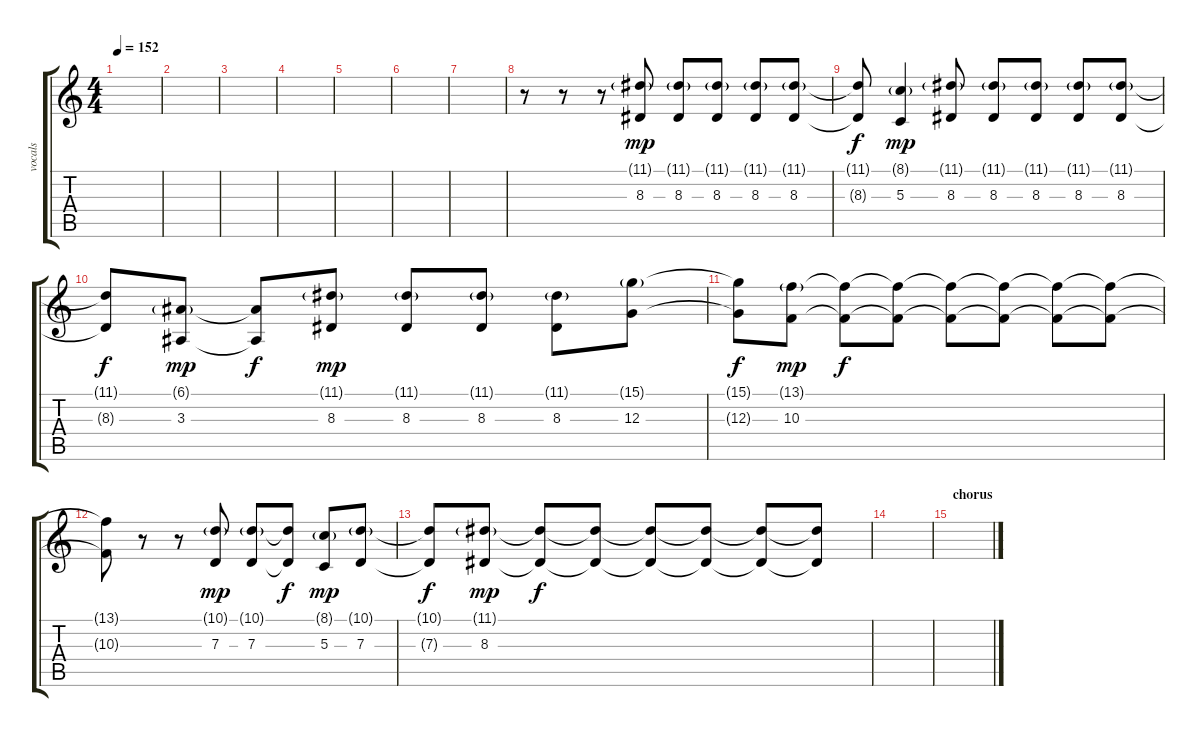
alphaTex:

\track ("vocals" "vocals") {instrument tenorsax}
\staff {score tabs}
\tuning (E4 B3 G3 D3 A2 D2) {hide}
\ts (4 4)
\tempo 152
\clef g2
\ks c
|
|
|
|
|
|
|
r.8 r.8 r.8 (11.1{g} 8.3).8{dy mp} (11.1{g} 8.3).8 (11.1{g} 8.3).8 (11.1{g} 8.3).8 (11.1{g} 8.3).8 |
(11.1{t} 8.3{t}).8{dy f} (8.1{g} 5.3).4{dy mp} (11.1{g} 8.3).8 (11.1{g} 8.3).8 (11.1{g} 8.3).8 (11.1{g} 8.3).8 (11.1{g} 8.3).8 |
(11.1{t} 8.3{t}).8{dy f} (6.1{g} 3.3).8{dy mp} (6.1{t} 3.3{t}).8{dy f} (11.1{g} 8.3).8{dy mp} (11.1{g} 8.3).8 (11.1{g} 8.3).8 (11.1{g} 8.3).8 (15.1{g} 12.3).8 |
(15.1{t} 12.3{t}).8{dy f} (13.1{g} 10.3).8{dy mp} (13.1{t} 10.3{t}).8{dy f} (13.1{t} 10.3{t}).8 (13.1{t} 10.3{t}).8 (13.1{t} 10.3{t}).8 (13.1{t} 10.3{t}).8 (13.1{t} 10.3{t}).8 |
(13.1{t} 10.3{t}).8 r.8 r.8 (10.1{g} 7.3).8{dy mp} (10.1{g} 7.3).8 (10.1{t} 7.3{t}).8{dy f} (8.1{g} 5.3).8{dy mp} (10.1{g} 7.3).8 |
(10.1{t} 7.3{t}).8{dy f} (11.1{g} 8.3).8{dy mp} (11.1{t} 8.3{t}).8{dy f} (11.1{t} 8.3{t}).8 (11.1{t} 8.3{t}).8 (11.1{t} 8.3{t}).8 (11.1{t} 8.3{t}).8 (11.1{t} 8.3{t}).8 |
|
\section ("" "chorus")
